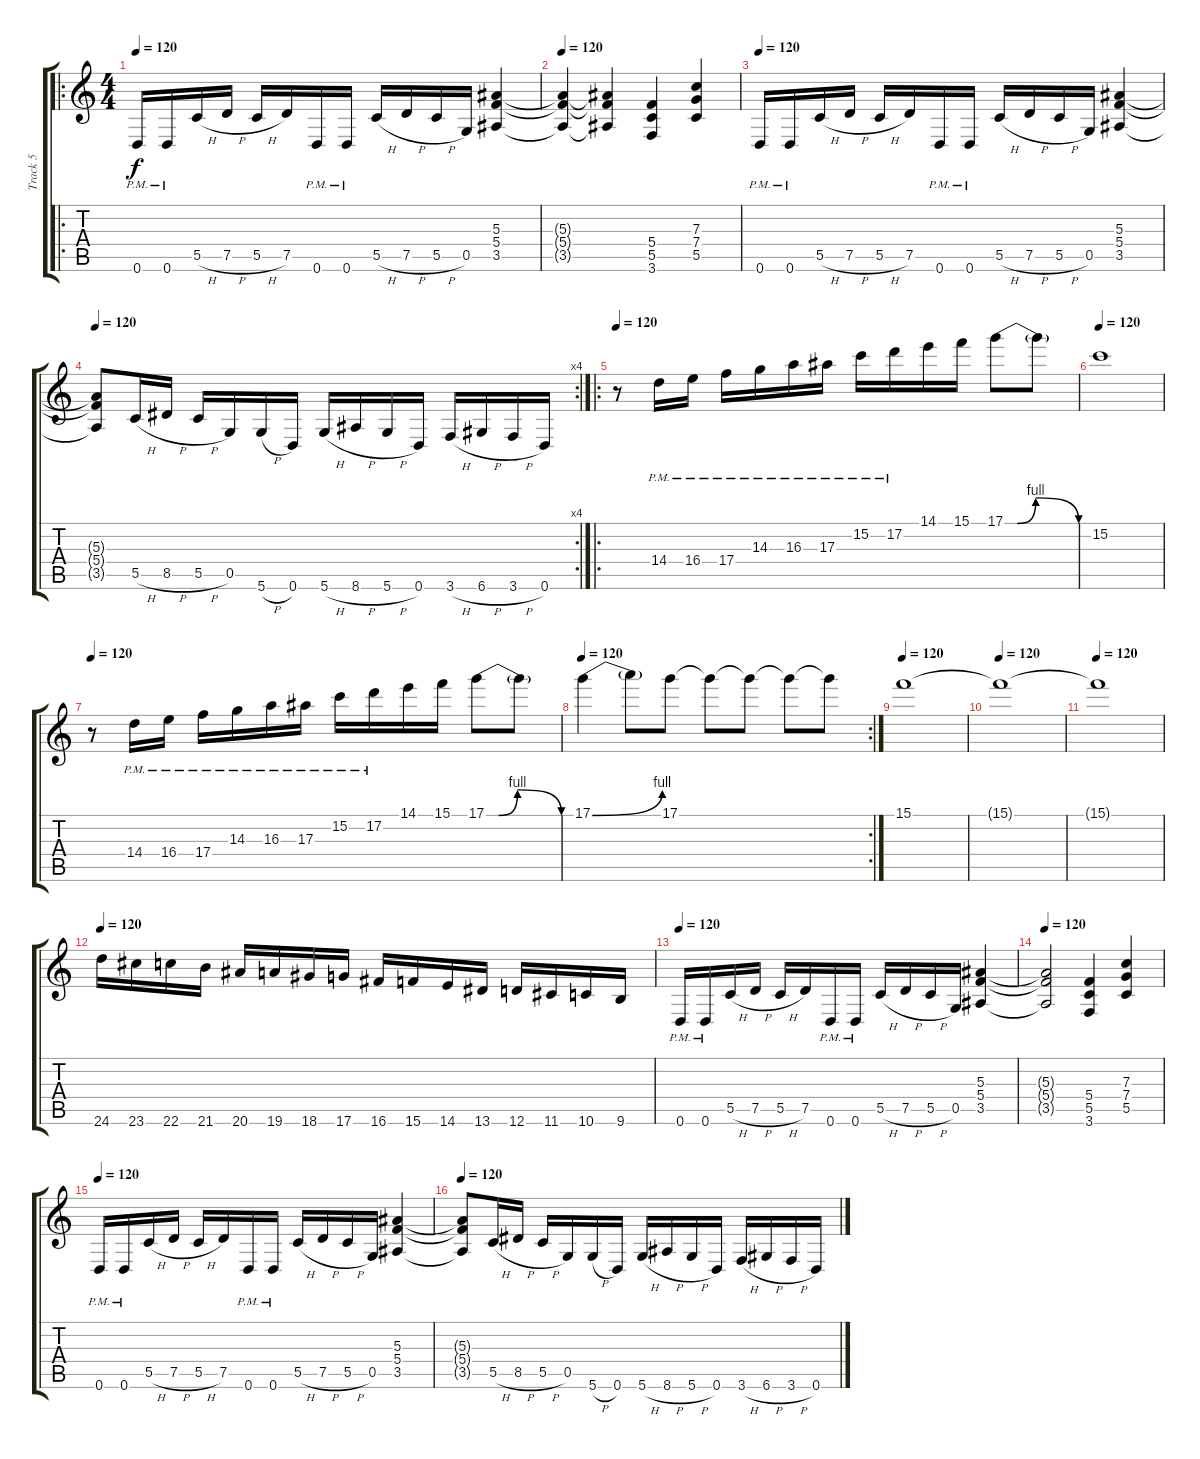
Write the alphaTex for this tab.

\track ("Track 5" "Track 5") {instrument distortionguitar}
\staff {score tabs}
\tuning (D4 A3 F3 C3 G2 D2) {hide}
\ro
\ts (4 4)
\tempo 120
\clef g2
\ks c
0.6{pm}.16{dy f} 0.6{pm}.16 5.5{h}.16 7.5{h}.16 5.5{h}.16 7.5.16 0.6{pm}.16 0.6{pm}.16 5.5{h}.16 7.5{h}.16 5.5{h}.16 0.5.16 (5.3 5.4 3.5).4 |
\tempo 120
(5.3{t} 5.4{t} 3.5{t}).4 (5.3{t} 5.4{t} 3.5{t}).4 (5.4 5.5 3.6).4 (7.3 7.4 5.5).4 |
\tempo 120
0.6{pm}.16 0.6{pm}.16 5.5{h}.16 7.5{h}.16 5.5{h}.16 7.5.16 0.6{pm}.16 0.6{pm}.16 5.5{h}.16 7.5{h}.16 5.5{h}.16 0.5.16 (5.3 5.4 3.5).4 |
\rc 4
\tempo 120
(5.3{t} 5.4{t} 3.5{t}).8 5.5{h}.16 8.5{h}.16 5.5{h}.16 0.5.16 5.6{h}.16 0.6.16 5.6{h}.16 8.6{h}.16 5.6{h}.16 0.6.16 3.6{h}.16 6.6{h}.16 3.6{h}.16 0.6.16 |
\ro
\tempo 120
r.8 14.4{pm}.16 16.4{pm}.16 17.4{pm}.16 14.3{pm}.16 16.3{pm}.16 17.3{pm}.16 15.2{pm}.16 17.2{pm}.16 14.1.16 15.1.16 17.1{be (custom 0 0 10 0 25 4 60 0)}.8 17.1{t}.8 |
\tempo 120
15.2.1 |
\tempo 120
r.8 14.4{pm}.16 16.4{pm}.16 17.4{pm}.16 14.3{pm}.16 16.3{pm}.16 17.3{pm}.16 15.2{pm}.16 17.2{pm}.16 14.1.16 15.1.16 17.1{be (custom 0 0 10 0 25 4 60 0)}.8 17.1{t}.8 |
\rc 2
\tempo 120
17.1{be (bend 0 0 60 4)}.4 17.1{t}.8 17.1.8 17.1{t}.8 17.1{t}.8 17.1{t}.8 17.1{t}.8 |
\tempo 120
15.1.1 |
\tempo 120
15.1{t}.1 |
\tempo 120
15.1{t}.1 |
\tempo 120
24.6.16 23.6.16 22.6.16 21.6.16 20.6.16 19.6.16 18.6.16 17.6.16 16.6.16 15.6.16 14.6.16 13.6.16 12.6.16 11.6.16 10.6.16 9.6.16 |
\tempo 120
0.6{pm}.16 0.6{pm}.16 5.5{h}.16 7.5{h}.16 5.5{h}.16 7.5.16 0.6{pm}.16 0.6{pm}.16 5.5{h}.16 7.5{h}.16 5.5{h}.16 0.5.16 (5.3 5.4 3.5).4 |
\tempo 120
(5.3{t} 5.4{t} 3.5{t}).2 (5.4 5.5 3.6).4 (7.3 7.4 5.5).4 |
\tempo 120
0.6{pm}.16 0.6{pm}.16 5.5{h}.16 7.5{h}.16 5.5{h}.16 7.5.16 0.6{pm}.16 0.6{pm}.16 5.5{h}.16 7.5{h}.16 5.5{h}.16 0.5.16 (5.3 5.4 3.5).4 |
\tempo 120
(5.3{t} 5.4{t} 3.5{t}).8 5.5{h}.16 8.5{h}.16 5.5{h}.16 0.5.16 5.6{h}.16 0.6.16 5.6{h}.16 8.6{h}.16 5.6{h}.16 0.6.16 3.6{h}.16 6.6{h}.16 3.6{h}.16 0.6.16
